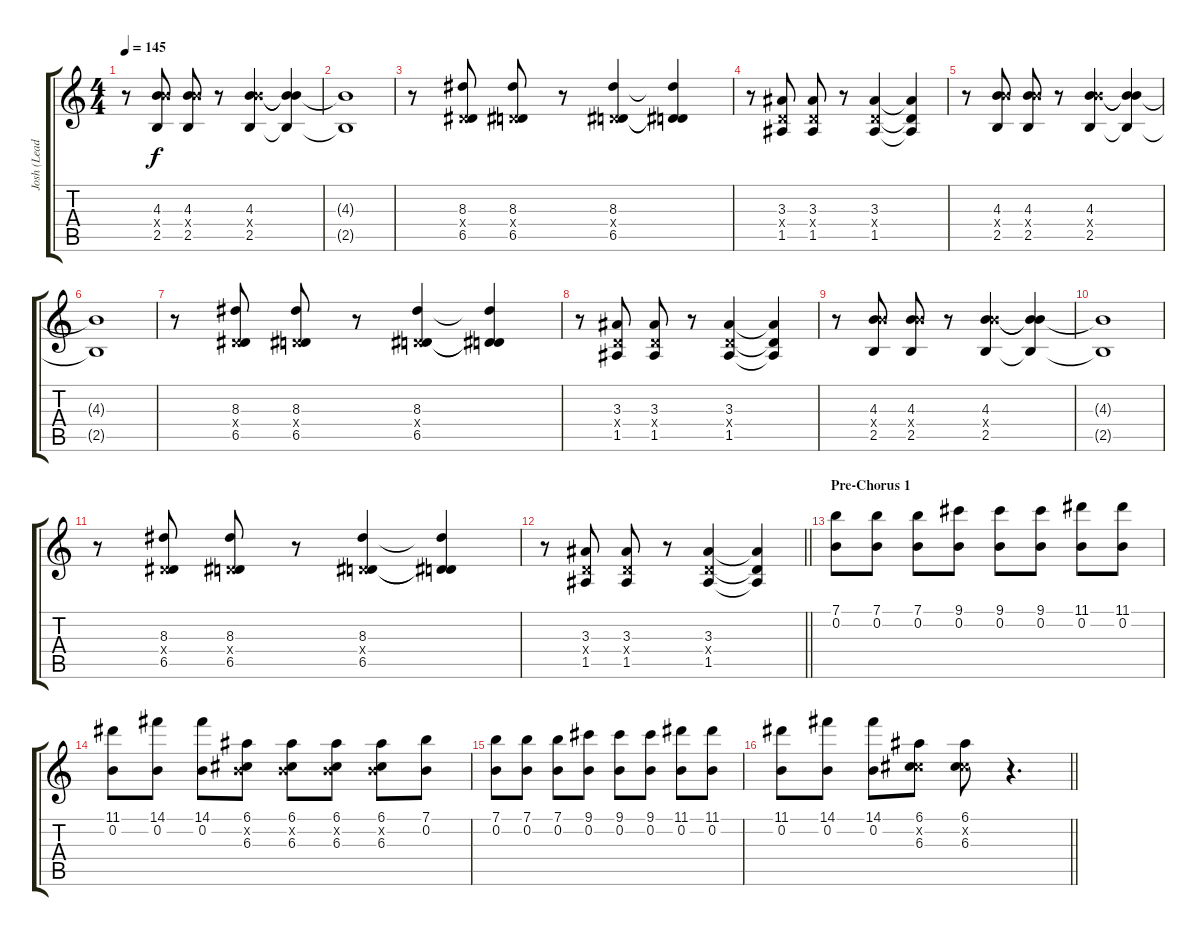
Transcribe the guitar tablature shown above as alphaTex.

\track ("Josh (Lead Guitar)" "Josh (Lead") {instrument overdrivenguitar}
\staff {score tabs}
\tuning (E4 B3 G3 D3 A2 D2) {hide}
\ts (4 4)
\tempo 145
\clef g2
\ks c
r.8{dy f} (4.3 9.4{x} 2.5).8 (4.3 9.4{x} 2.5).8 r.8 (4.3 9.4{x} 2.5).4 (4.3{t} 9.4{t} 2.5{t}).4 |
(4.3{t} 2.5{t}).1 |
r.8 (8.3 0.4{x} 6.5).8 (8.3 0.4{x} 6.5).8 r.8 (8.3 0.4{x} 6.5).4 (8.3{t} 0.4{t} 6.5{t}).4 |
r.8 (3.3 0.4{x} 1.5).8 (3.3 0.4{x} 1.5).8 r.8 (3.3 0.4{x} 1.5).4 (3.3{t} 0.4{t} 1.5{t}).4 |
r.8 (4.3 9.4{x} 2.5).8 (4.3 9.4{x} 2.5).8 r.8 (4.3 9.4{x} 2.5).4 (4.3{t} 9.4{t} 2.5{t}).4 |
(4.3{t} 2.5{t}).1 |
r.8 (8.3 0.4{x} 6.5).8 (8.3 0.4{x} 6.5).8 r.8 (8.3 0.4{x} 6.5).4 (8.3{t} 0.4{t} 6.5{t}).4 |
r.8 (3.3 0.4{x} 1.5).8 (3.3 0.4{x} 1.5).8 r.8 (3.3 0.4{x} 1.5).4 (3.3{t} 0.4{t} 1.5{t}).4 |
r.8 (4.3 9.4{x} 2.5).8 (4.3 9.4{x} 2.5).8 r.8 (4.3 9.4{x} 2.5).4 (4.3{t} 9.4{t} 2.5{t}).4 |
(4.3{t} 2.5{t}).1 |
r.8 (8.3 0.4{x} 6.5).8 (8.3 0.4{x} 6.5).8 r.8 (8.3 0.4{x} 6.5).4 (8.3{t} 0.4{t} 6.5{t}).4 |
\barLineRight lightlight
r.8 (3.3 0.4{x} 1.5).8 (3.3 0.4{x} 1.5).8 r.8 (3.3 0.4{x} 1.5).4 (3.3{t} 0.4{t} 1.5{t}).4 |
\section ("" "Pre-Chorus 1")
(7.1 0.2).8 (7.1 0.2).8 (7.1 0.2).8 (9.1 0.2).8 (9.1 0.2).8 (9.1 0.2).8 (11.1 0.2).8 (11.1 0.2).8 |
(11.1 0.2).8 (14.1 0.2).8 (14.1 0.2).8 (6.1 0.2{x} 6.3).8 (6.1 0.2{x} 6.3).8 (6.1 0.2{x} 6.3).8 (6.1 0.2{x} 6.3).8 (7.1 0.2).8 |
(7.1 0.2).8 (7.1 0.2).8 (7.1 0.2).8 (9.1 0.2).8 (9.1 0.2).8 (9.1 0.2).8 (11.1 0.2).8 (11.1 0.2).8 |
\barLineRight lightlight
(11.1 0.2).8 (14.1 0.2).8 (14.1 0.2).8 (6.1 2.2{x} 6.3).8 (6.1 2.2{x} 6.3).8 r.4{d}
